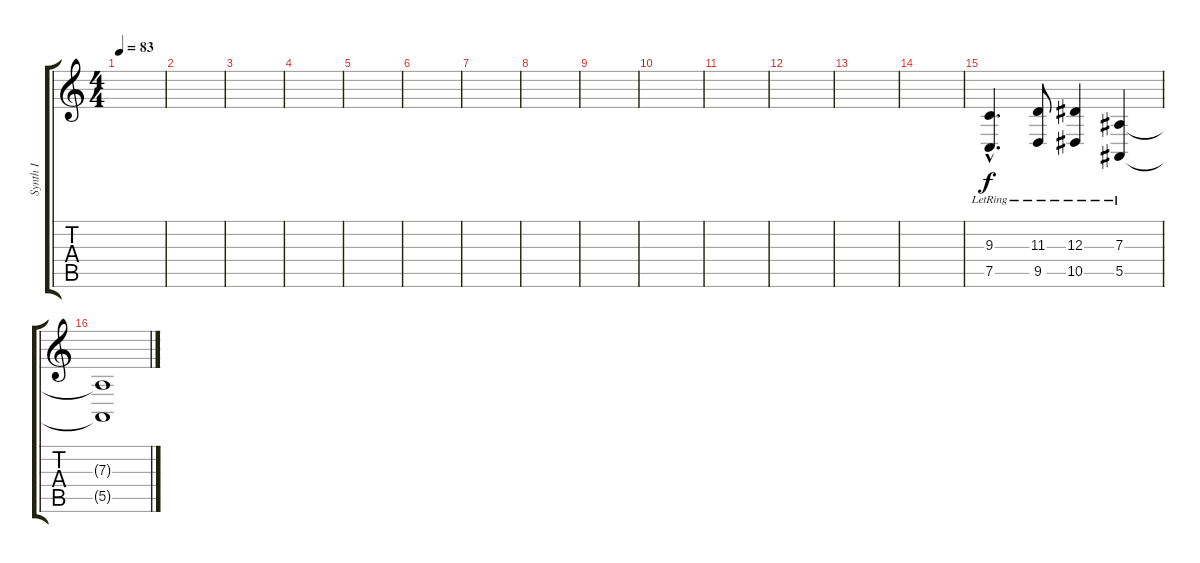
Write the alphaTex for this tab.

\track ("Synth I" "Synth I") {instrument stringensemble1}
\staff {score tabs}
\tuning (C4 G3 Eb3 Bb2 F2 C2) {hide}
\ts (4 4)
\tempo 83
\clef g2
\ks c
|
|
|
|
|
|
|
|
|
|
|
|
|
|
(9.3{hac} 7.5{hac lr}).4{d} (11.3 9.5{lr}).8 (12.3 10.5{lr}).4 (7.3 5.5{lr}).4 |
(7.3{t} 5.5{t}).1
